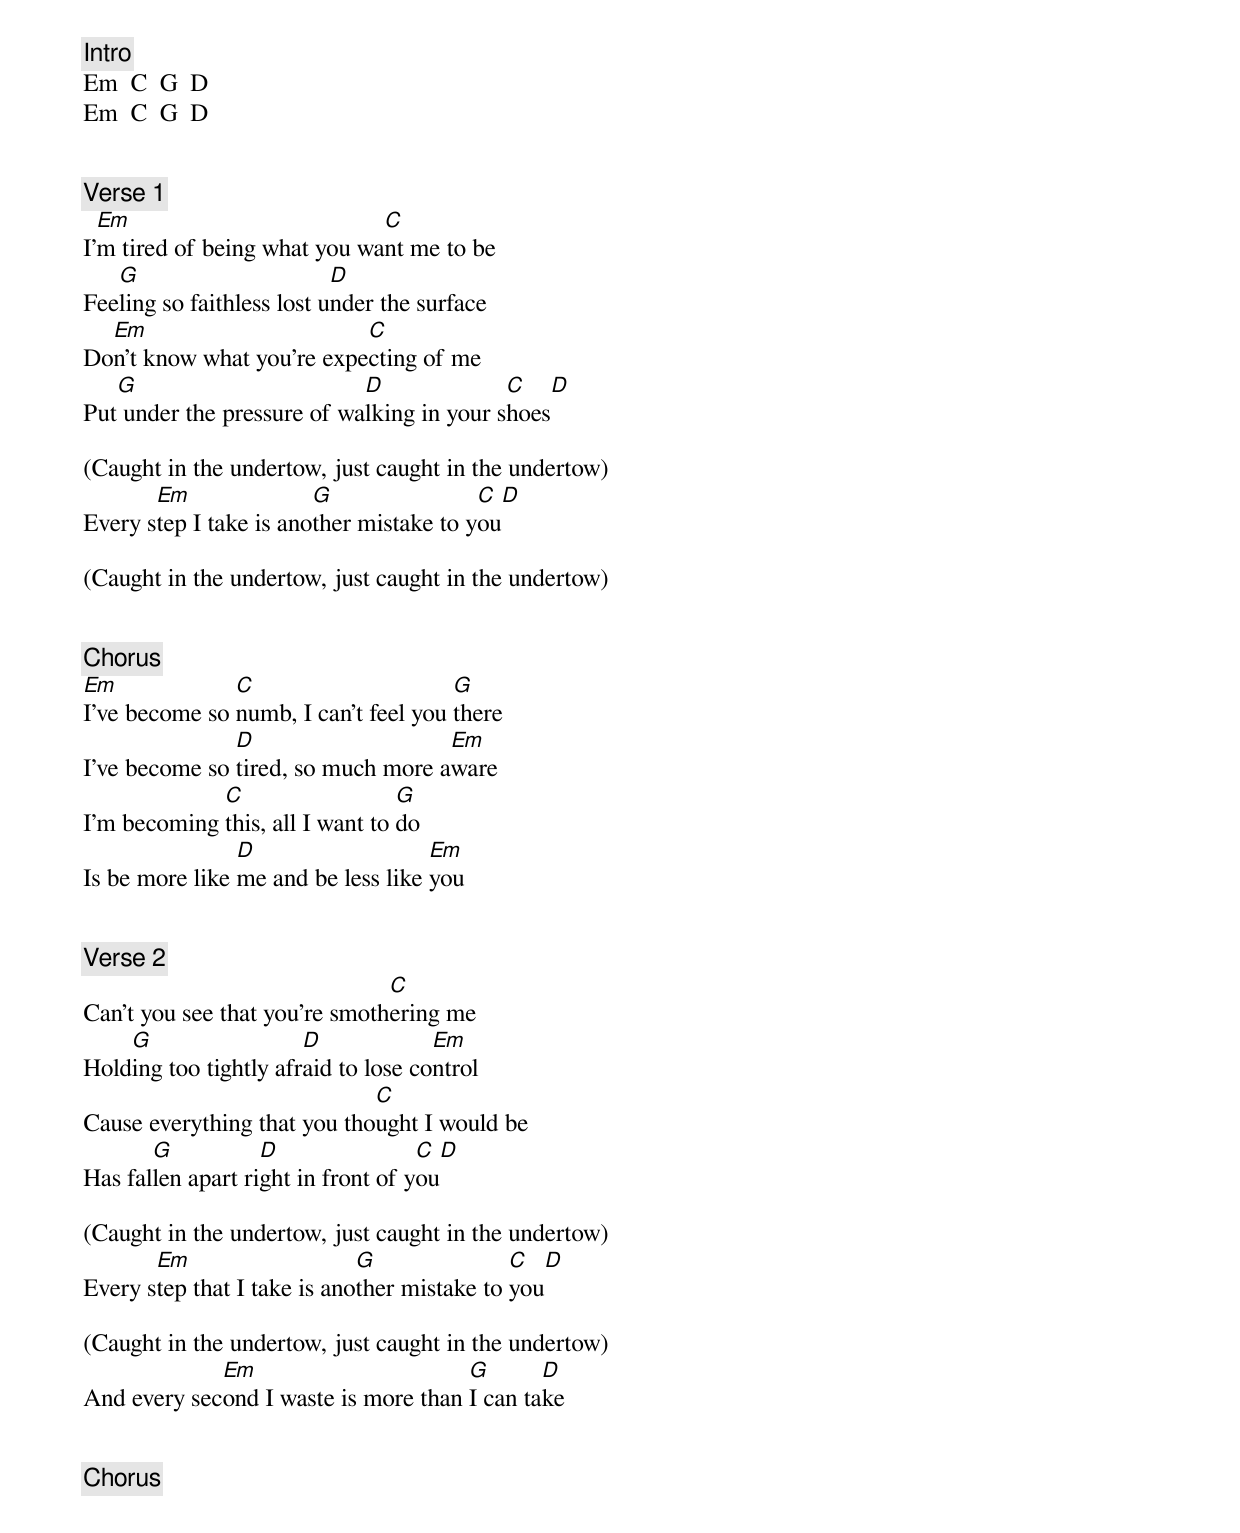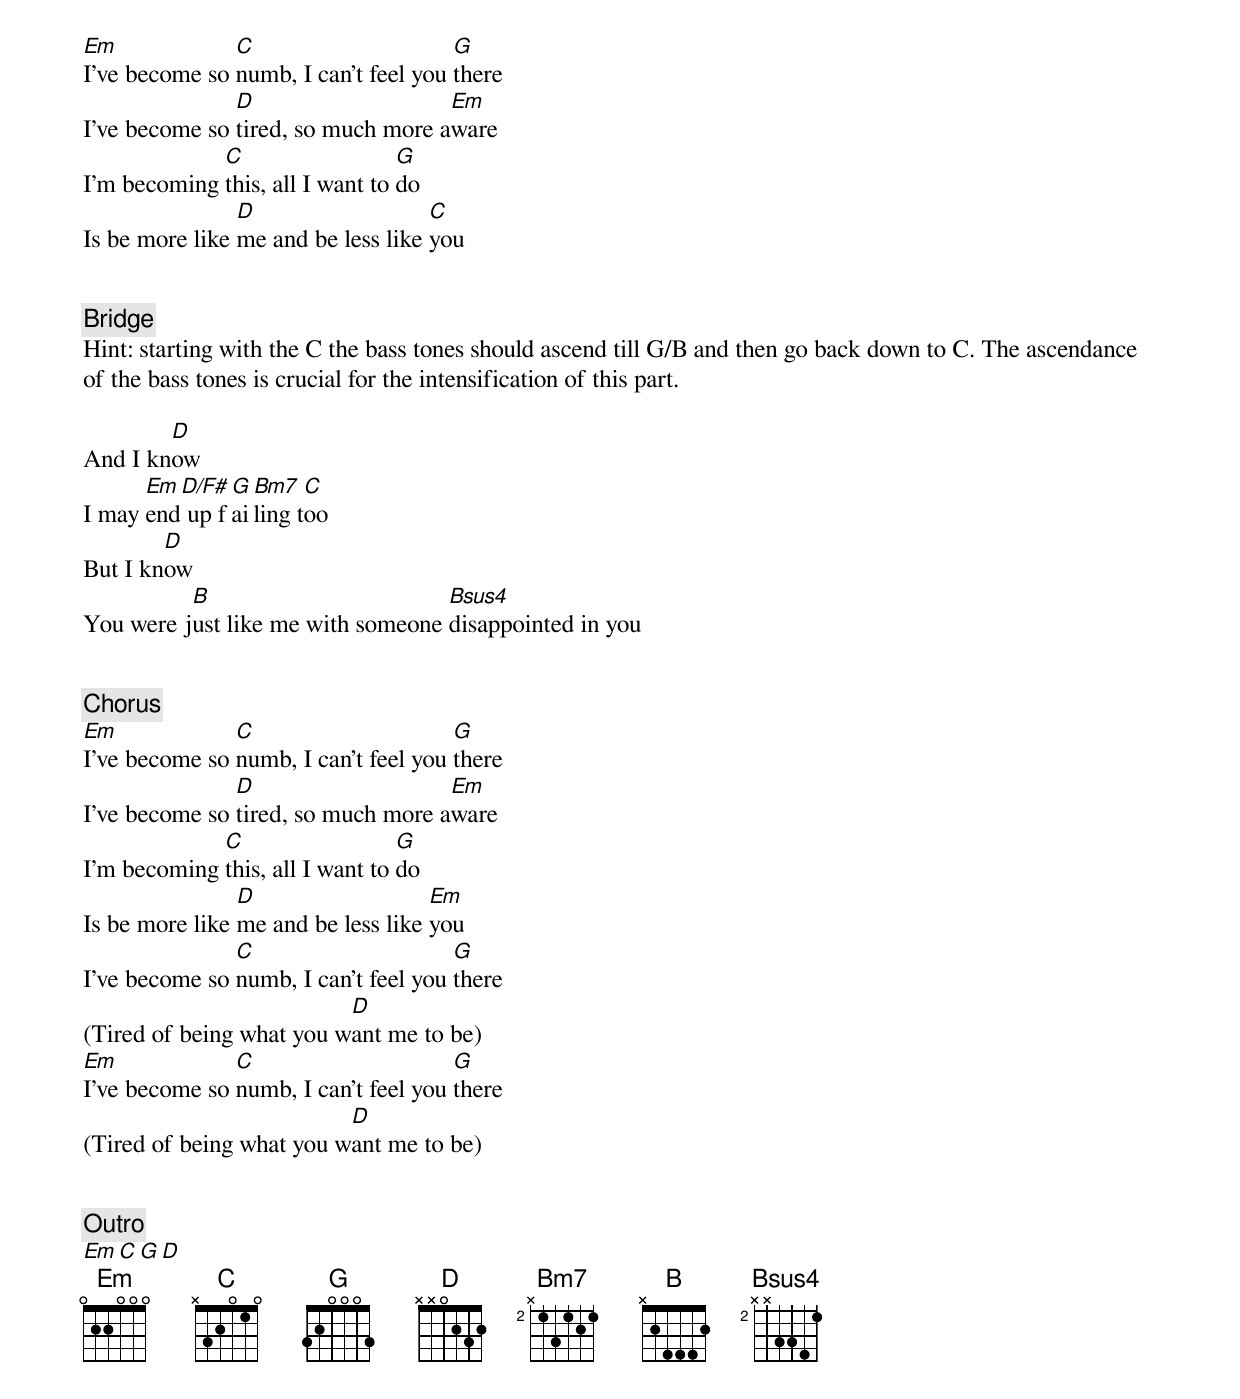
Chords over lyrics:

[Intro]
Em  C  G  D
Em  C  G  D


[Verse 1]
  Em                          C
I'm tired of being what you want me to be
   G                       D
Feeling so faithless lost under the surface
  Em                       C
Don't know what you're expecting of me
   G                        D              C      D
Put under the pressure of walking in your shoes

(Caught in the undertow, just caught in the undertow)
       Em               G                C        D
Every step I take is another mistake to you

(Caught in the undertow, just caught in the undertow)


[Chorus]
Em             C                      G
I've become so numb, I can't feel you there
               D                    Em
I've become so tired, so much more aware
             C                   G
I'm becoming this, all I want to do
                D                   Em
Is be more like me and be less like you


[Verse 2]
                               C
Can't you see that you're smothering me
    G                  D             Em
Holding too tightly afraid to lose control
                             C
Cause everything that you thought I would be
       G           D                C        D
Has fallen apart right in front of you

(Caught in the undertow, just caught in the undertow)
       Em                    G               C        D
Every step that I take is another mistake to you

(Caught in the undertow, just caught in the undertow)
             Em                       G       D
And every second I waste is more than I can take


[Chorus]
Em             C                      G
I've become so numb, I can't feel you there
               D                    Em
I've become so tired, so much more aware
             C                   G
I'm becoming this, all I want to do
                D                   C
Is be more like me and be less like you


[Bridge]
Hint: starting with the C the bass tones should ascend till G/B and then go back down to C. The ascendance
of the bass tones is crucial for the intensification of this part.

        D
And I know
      Em D/F# G Bm7   C
I may end up failing too
        D
But I know
          B                        Bsus4
You were just like me with someone disappointed in you


[Chorus]
Em             C                      G
I've become so numb, I can't feel you there
               D                    Em
I've become so tired, so much more aware
             C                   G
I'm becoming this, all I want to do
                D                   Em
Is be more like me and be less like you
               C                      G
I've become so numb, I can't feel you there
                          D
(Tired of being what you want me to be)
Em             C                      G
I've become so numb, I can't feel you there
                          D
(Tired of being what you want me to be)


[Outro]
Em  C  G  D
